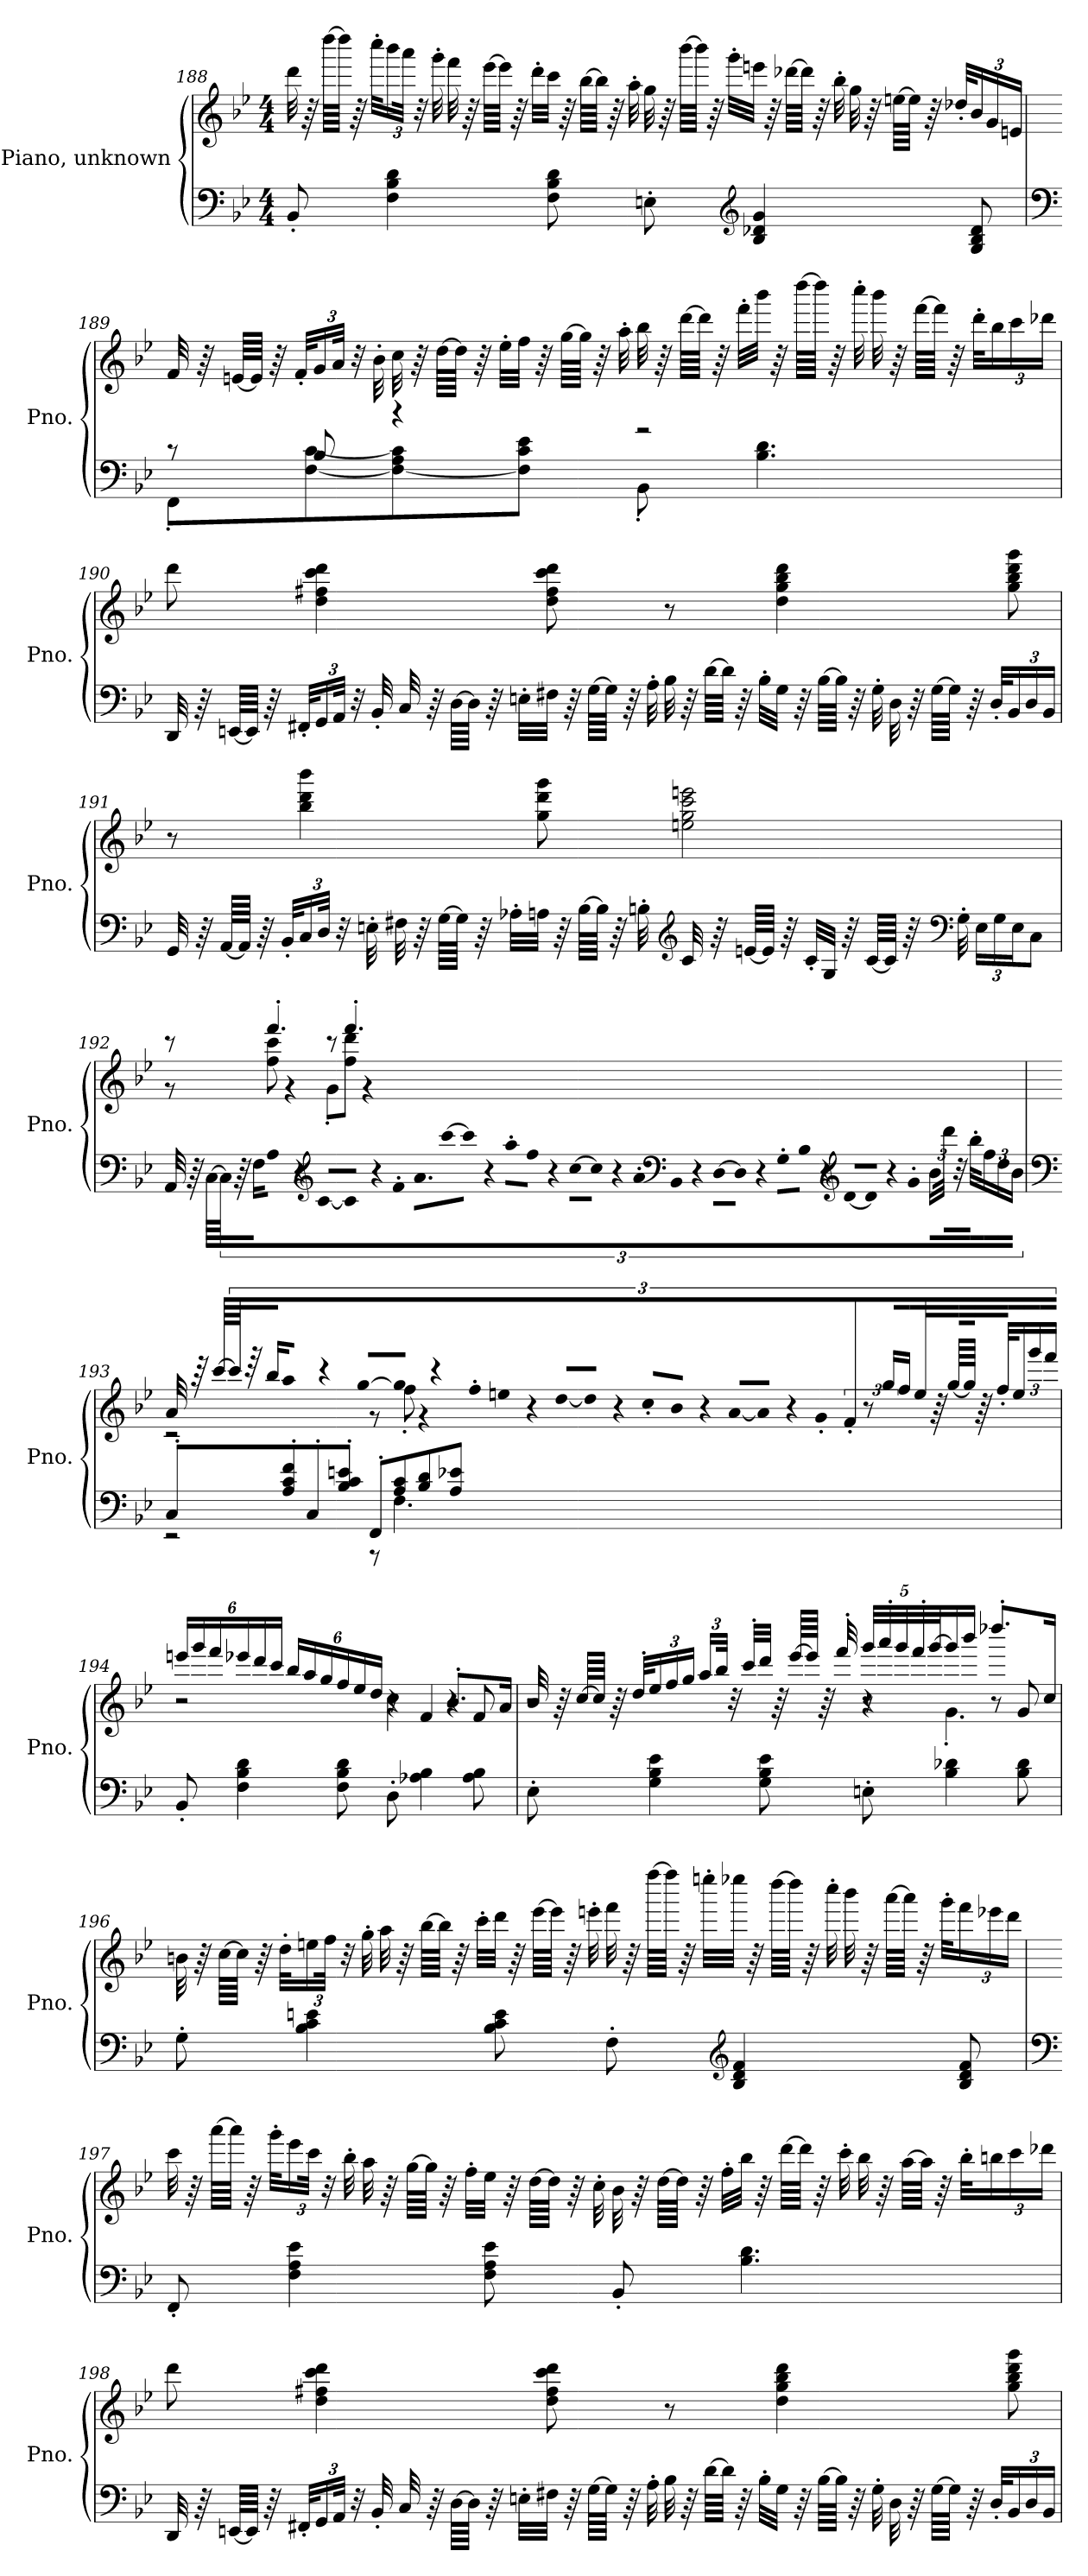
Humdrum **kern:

**kern	**kern
*part1	*part1
*staff2	*staff1
*I"Piano, unknown	*
*I'Pno.	*
!!LO:LB:g=z
*clefF4	*clefG2
*k[b-e-]	*k[b-e-]
*M4/4	*M4/4
=188	=188
8BB-'/	32ddd\
.	64r
.	[64dddd\LLLL
.	64dddd\JJJJ]
.	64r
.	32cccc'\KLL
*	*Xbrackettup
4F\ 4B-\ 4d\	24bbb-\
.	48aaa\JJk
.	32r
.	32ggg'\
.	32fff\
.	64r
.	[64eee-\LLLL
.	64eee-\JJJJ]
.	64r
.	32ddd'\LLL
8F\ 8B-\ 8d\	32ccc\JJJ
.	64r
.	[64bb-\LLLL
.	64bb-\JJJJ]
.	64r
.	32aa'\
8En'\	32gg\
.	64r
.	[64bbb-\LLLL
.	64bbb-\JJJJ]
.	64r
.	32ggg'\LLL
*clefG2	*
4B-/ 4d-X/ 4g/	32eeen\JJJ
.	64r
.	[64ddd-X\LLLL
.	64ddd-\JJJJ]
.	64r
.	32bb-'\
.	32gg\
.	64r
.	[64een\LLLL
.	64ee\JJJJ]
.	64r
.	32dd-X'/KLL
8G/ 8B-/ 8d-/	24b-/
.	24g/
.	24en/JJ
!!LO:LB:g=z
=189	=189
*clefF4	*
*^	*
8r	8FF'\L	32f/
.	.	64r
.	.	[64en/LLLL
.	.	64e/JJJJ]
.	.	64r
.	.	32f'/KLL
8B-/	[8F\ [8c\	24g/
.	.	48a/JJk
.	.	32r
.	.	32b-'\
4r	8F\_ 8A\ 8c\]	32cc\
.	.	64r
.	.	[64dd\LLLL
.	.	64dd\JJJJ]
.	.	64r
.	.	32ee-'\LLL
.	8F\] 8c\ 8e-\J	32ff\JJJ
.	.	64r
.	.	[64gg\LLLL
.	.	64gg\JJJJ]
.	.	64r
.	.	32aa'\
2r	8BB-'\	32bb-\
.	.	64r
.	.	[64ddd\LLLL
.	.	64ddd\JJJJ]
.	.	64r
.	.	32fff'\LLL
.	4.B-\ 4.d\	32bbb-\JJJ
.	.	64r
.	.	[64dddd\LLLL
.	.	64dddd\JJJJ]
.	.	64r
.	.	32cccc'\
.	.	32bbb-\
.	.	64r
.	.	[64fff\LLLL
.	.	64fff\JJJJ]
.	.	64r
.	.	32ddd'\KLL
.	.	24bb-\
.	.	24ccc\
.	.	24ddd-X\JJ
*v	*v	*
!!LO:PB:g=z
=190	=190
32DD/	8ddd\
64r	.
[64EEn/LLLL	.
64EE/JJJJ]	.
64r	.
32FF#X'/KLL	.
*Xbrackettup	*
24GG/	4dd\ 4ff#X\ 4ccc\ 4ddd\
48AA/JJk	.
32r	.
32BB-'/	.
32C/	.
64r	.
[64D\LLLL	.
64D\JJJJ]	.
64r	.
32En'\LLL	.
32F#X\JJJ	8dd\ 8ff#\ 8ccc\ 8ddd\
64r	.
[64G\LLLL	.
64G\JJJJ]	.
64r	.
32A'\	.
32B-\	8r
64r	.
[64d\LLLL	.
64d\JJJJ]	.
64r	.
32B-'\LLL	.
32G\JJJ	4dd\ 4gg\ 4bb-\ 4ddd\
64r	.
[64B-\LLLL	.
64B-\JJJJ]	.
64r	.
32G'\	.
32D\	.
64r	.
[64G\LLLL	.
64G\JJJJ]	.
64r	.
32D'/KLL	.
24BB-/	8gg\ 8bb-\ 8ddd\ 8ggg\
24D/	.
24BB-/JJ	.
!!LO:LB:g=z
=191	=191
32GG/	8r
64r	.
[64AA/LLLL	.
64AA/JJJJ]	.
64r	.
32BB-'/KLL	.
24C/	4bb-\ 4ddd\ 4bbb-\
48D/JJk	.
32r	.
32En'\	.
32F#X\	.
64r	.
[64G\LLLL	.
64G\JJJJ]	.
64r	.
32A-X'\LLL	.
32An\JJJ	8gg\ 8ddd\ 8ggg\
64r	.
[64B-\LLLL	.
64B-\JJJJ]	.
64r	.
32Bn'\	.
*clefG2	*
32c/	2een\ 2gg\ 2ccc\ 2eeen\
64r	.
[64en/LLLL	.
64e/JJJJ]	.
64r	.
32c'/LLL	.
32G/JJJ	.
64r	.
[64c/LLLL	.
64c/JJJJ]	.
64r	.
*clefF4	*
32G'\	.
24E\LL	.
24G\	.
24E\J	.
8C\J	.
!!LO:LB:g=z
=192	=192
*	*^
32AA/	8r	8r
64r	.	.
[64C/LLLL	.	.
*brackettup	*	*
96C/JJJJ]	.	.
96r	.	.
24F\LL	.	.
32A\JJk	4.fff'/	8ff\ 8ccc\
64r	.	.
*clefG2	*	*
[64c/LLLL	.	.
64c/JJJJ]	.	.
64r	.	.
32f'/	.	.
32.a\LLL	.	4r
[64ccc\L	.	.
64ccc\JJJJ]	.	.
64r	.	.
32aa'\LLL	.	.
32ff\JJJ	.	.
64r	.	.
[64cc\LLLL	.	.
64cc\JJJJ]	.	.
64r	.	.
32a'/	.	.
*clefF4	*	*
32BB-/	8r	8g'\L
64r	.	.
[64D\LLLL	.	.
64D\JJJJ]	.	.
64r	.	.
32G'\LLL	.	.
32B-\JJJ	4.fff'/	8ff\ 8ddd\J
64r	.	.
*clefG2	*	*
[64d/LLLL	.	.
64d/JJJJ]	.	.
64r	.	.
32g'/	.	.
*Xbrackettup	*	*
24b-\LL	.	4r
48ddd\JJk	.	.
32r	.	.
32bb-'\KLL	.	.
24ff\	.	.
24dd\	.	.
24b-\JJ	.	.
!!LO:LB:g=z	!!
=193	=193	=193
*clefF4	*	*
*^	*	*
8C'/L	2r	32a/	2r
.	.	64r	.
.	.	[64ccc/LLLL	.
*	*	*brackettup	*
.	.	96ccc/JJJJ]	.
.	.	96r	.
.	.	24bb-/LL	.
8A/' 8c/' 8f/'	.	32aa/JJk	.
.	.	64r	.
.	.	[64gg/LLLL	.
.	.	64gg/JJJJ]	.
.	.	64r	.
.	.	32ff'/	.
8C'/	.	32een/	.
.	.	64r	.
.	.	[64dd/LLLL	.
.	.	64dd/JJJJ]	.
.	.	64r	.
.	.	32cc'/LLL	.
8B-/' 8c/' 8en/'J	.	32b-/JJJ	.
.	.	64r	.
.	.	[64a/LLLL	.
.	.	64a/JJJJ]	.
.	.	64r	.
.	.	32g'/	.
8FF'/L	8r	12f'/	8r
.	.	12r	.
8A/ 8c/	4.F\	.	8ff'\
.	.	24gg/LL	.
.	.	24ff/JJ	.
8B-/ 8d/	.	32ee/	4r
.	.	64r	.
.	.	[64gg/LLLL	.
.	.	64gg/JJJJ]	.
.	.	64r	.
.	.	32ff'/KLL	.
*	*	*Xbrackettup	*
8A/ 8e-X/J	.	24ee/	.
.	.	24ggg/	.
.	.	24fff/JJ	.
*v	*v	*	*
!!LO:LB:g=z
=194	=194	=194
*	*	*^
8BB-'/	24eeen/LL	2r	2r
.	24ggg/	.	.
.	24fff/	.	.
4F\ 4B-\ 4d\	24eee-X/	.	.
.	24ddd/	.	.
.	24ccc/JJ	.	.
.	24bb-/LL	.	.
.	24aa/	.	.
.	24gg/	.	.
8F\ 8B-\ 8d\	24ff/	.	.
.	24ee-/	.	.
.	24dd/JJ	.	.
8D'\	4r	4cc\	8r
4A-X\ 4B-\	.	.	4f/
.	8.b-'/L	4r	.
8A-\ 8B-\	.	.	8f/
.	16a/Jk	.	.
!!LO:LB:g=z	!!	!!
=195	=195	=195	=195
8E-'\	32b-/	2r	2r
.	64r	.	.
.	[64cc/LLLL	.	.
.	64cc/JJJJ]	.	.
.	64r	.	.
.	32dd'/KLL	.	.
4G\ 4B-\ 4e-\	24ee-/	.	.
.	24ff/	.	.
.	24gg/JJ	.	.
.	24aa/LL	.	.
.	48bb-/JJk	.	.
.	32r	.	.
.	32ccc'/LLL	.	.
8G\ 8B-\ 8e-\	32ddd/JJJ	.	.
.	64r	.	.
.	[64eee-/LLLL	.	.
.	64eee-/JJJJ]	.	.
.	64r	.	.
.	32fff'/	.	.
8En'\	40ggg/LLL	8r	4r
.	40aaa'/	.	.
.	40ggg/	.	.
.	40fff'/	.	.
.	[40ggg/J	.	.
4B-\ 4d-X\	16ggg/]	4.g'\	.
.	16bbb-/JJ	.	.
.	8.dddd-X'/L	.	8r
8B-\ 8d-\	.	.	8g/
.	16cc/Jk	.	.
*	*v	*v	*v
!!LO:PB:g=z
=196	=196
8G'\	32bn\
.	64r
.	[64cc\LLLL
.	64cc\JJJJ]
.	64r
.	32dd'\KLL
4B-\ 4c\ 4en\	24een\
.	48ff\JJk
.	32r
.	32gg'\
.	32aa\
.	64r
.	[64bb-\LLLL
.	64bb-\JJJJ]
.	64r
.	32ccc'\LLL
8B-\ 8c\ 8e\	32ddd\JJJ
.	64r
.	[64eee-\LLLL
.	64eee-\JJJJ]
.	64r
.	32eeen'\
8F'\	32fff\
.	64r
.	[64ffff\LLLL
.	64ffff\JJJJ]
.	64r
.	32eeeen'\LLL
*clefG2	*
4B-/ 4d/ 4f/	32eeee-X\JJJ
.	64r
.	[64dddd\LLLL
.	64dddd\JJJJ]
.	64r
.	32cccc'\
.	32bbb-\
.	64r
.	[64aaa\LLLL
.	64aaa\JJJJ]
.	64r
.	32ggg'\KLL
8B-/ 8d/ 8f/	24fff\
.	24eee-X\
.	24ddd\JJ
!!LO:LB:g=z
=197	=197
*clefF4	*
8FF'/	32ccc\
.	64r
.	[64aaa\LLLL
.	64aaa\JJJJ]
.	64r
.	32ggg'\KLL
4F\ 4A\ 4e-\	24eee-\
.	48ccc\JJk
.	32r
.	32bb-'\
.	32aa\
.	64r
.	[64gg\LLLL
.	64gg\JJJJ]
.	64r
.	32ff'\LLL
8F\ 8A\ 8e-\	32ee-\JJJ
.	64r
.	[64dd\LLLL
.	64dd\JJJJ]
.	64r
.	32cc'\
8BB-'/	32b-\
.	64r
.	[64dd\LLLL
.	64dd\JJJJ]
.	64r
.	32ff'\LLL
4.B-\ 4.d\	32bb-\JJJ
.	64r
.	[64ddd\LLLL
.	64ddd\JJJJ]
.	64r
.	32ccc'\
.	32bb-\
.	64r
.	[64aa\LLLL
.	64aa\JJJJ]
.	64r
.	32bb-'\KLL
.	24bbn\
.	24ccc\
.	24ddd-X\JJ
!!LO:LB:g=z
=198	=198
32DD/	8ddd\
64r	.
[64EEn/LLLL	.
64EE/JJJJ]	.
64r	.
32FF#X'/KLL	.
24GG/	4dd\ 4ff#X\ 4ccc\ 4ddd\
48AA/JJk	.
32r	.
32BB-'/	.
32C/	.
64r	.
[64D\LLLL	.
64D\JJJJ]	.
64r	.
32En'\LLL	.
32F#X\JJJ	8dd\ 8ff#\ 8ccc\ 8ddd\
64r	.
[64G\LLLL	.
64G\JJJJ]	.
64r	.
32A'\	.
32B-\	8r
64r	.
[64d\LLLL	.
64d\JJJJ]	.
64r	.
32B-'\LLL	.
32G\JJJ	4dd\ 4gg\ 4bb-\ 4ddd\
64r	.
[64B-\LLLL	.
64B-\JJJJ]	.
64r	.
32G'\	.
32D\	.
64r	.
[64G\LLLL	.
64G\JJJJ]	.
64r	.
32D'/KLL	.
24BB-/	8gg\ 8bb-\ 8ddd\ 8ggg\
24D/	.
24BB-/JJ	.
=	=
*-	*-
